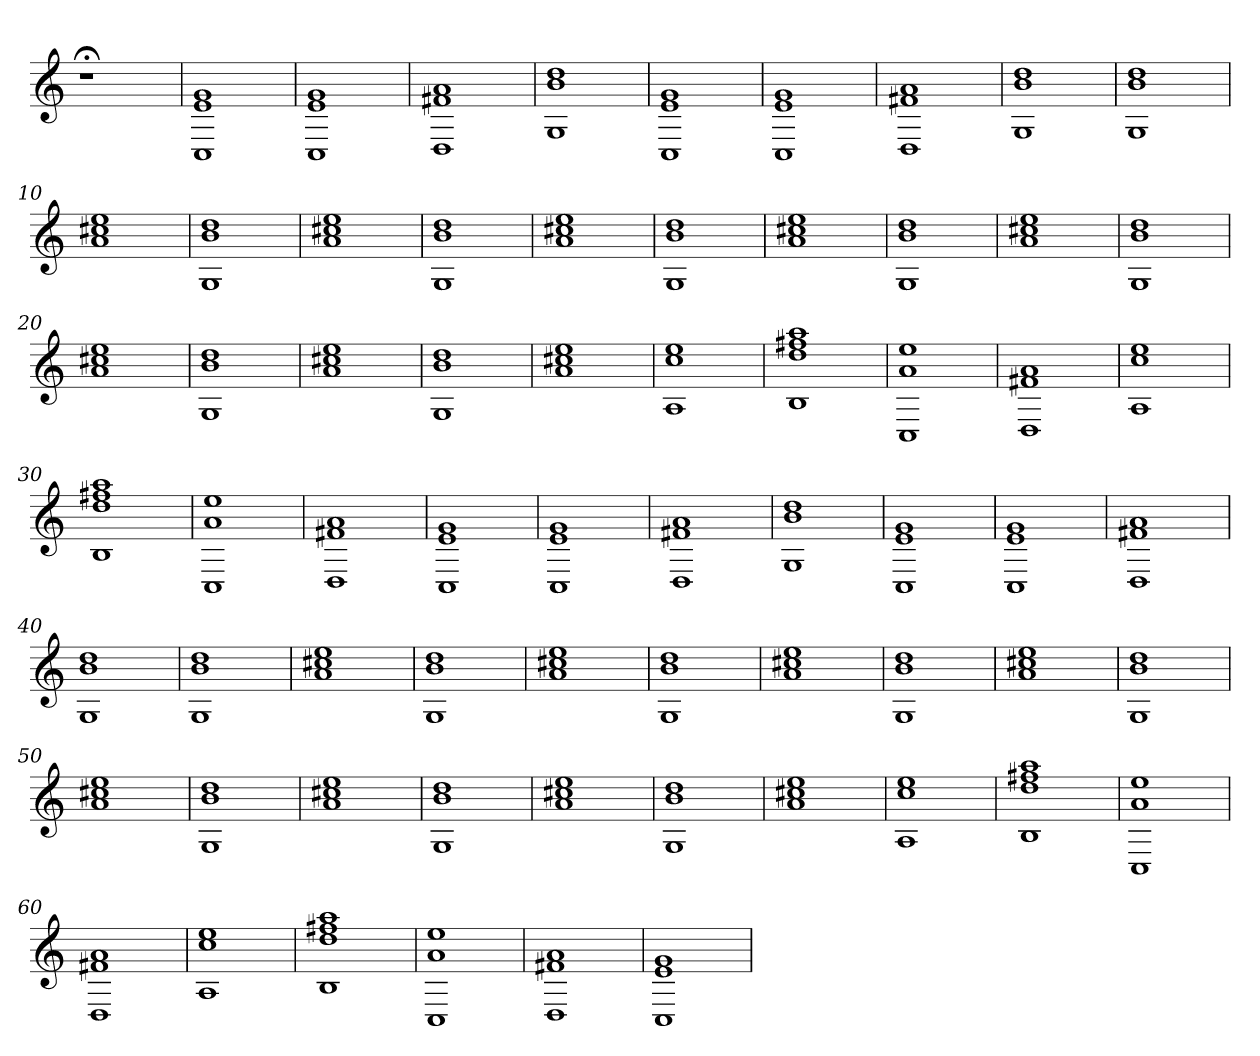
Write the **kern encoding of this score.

**kern
*part1
*staff1
=
1r;<
=1
1C 1e 1g
=2
1C 1e 1g
=3
1D 1f#X 1a
=4
1G 1b 1dd
=5
1C 1e 1g
=6
1C 1e 1g
=7
1D 1f#X 1a
=8
1G 1b 1dd
=9
1G 1b 1dd
=10
1a 1cc#X 1ee
=11
1G 1b 1dd
=12
1a 1cc#X 1ee
=13
1G 1b 1dd
=14
1a 1cc#X 1ee
=15
1G 1b 1dd
=16
1a 1cc#X 1ee
=17
1G 1b 1dd
=18
1a 1cc#X 1ee
=19
1G 1b 1dd
=20
1a 1cc#X 1ee
=21
1G 1b 1dd
=22
1a 1cc#X 1ee
=23
1G 1b 1dd
=24
1a 1cc#X 1ee
=25
1A 1cc 1ee
=26
1B 1dd 1ff#X 1aa
=27
1C 1a 1ee
=28
1D 1f#X 1a
=29
1A 1cc 1ee
=30
1B 1dd 1ff#X 1aa
=31
1C 1a 1ee
=32
1D 1f#X 1a
=33
1C 1e 1g
=34
1C 1e 1g
=35
1D 1f#X 1a
=36
1G 1b 1dd
=37
1C 1e 1g
=38
1C 1e 1g
=39
1D 1f#X 1a
=40
1G 1b 1dd
=41
1G 1b 1dd
=42
1a 1cc#X 1ee
=43
1G 1b 1dd
=44
1a 1cc#X 1ee
=45
1G 1b 1dd
=46
1a 1cc#X 1ee
=47
1G 1b 1dd
=48
1a 1cc#X 1ee
=49
1G 1b 1dd
=50
1a 1cc#X 1ee
=51
1G 1b 1dd
=52
1a 1cc#X 1ee
=53
1G 1b 1dd
=54
1a 1cc#X 1ee
=55
1G 1b 1dd
=56
1a 1cc#X 1ee
=57
1A 1cc 1ee
=58
1B 1dd 1ff#X 1aa
=59
1C 1a 1ee
=60
1D 1f#X 1a
=61
1A 1cc 1ee
=62
1B 1dd 1ff#X 1aa
=63
1C 1a 1ee
=64
1D 1f#X 1a
=65
1C 1e 1g
=
*-
